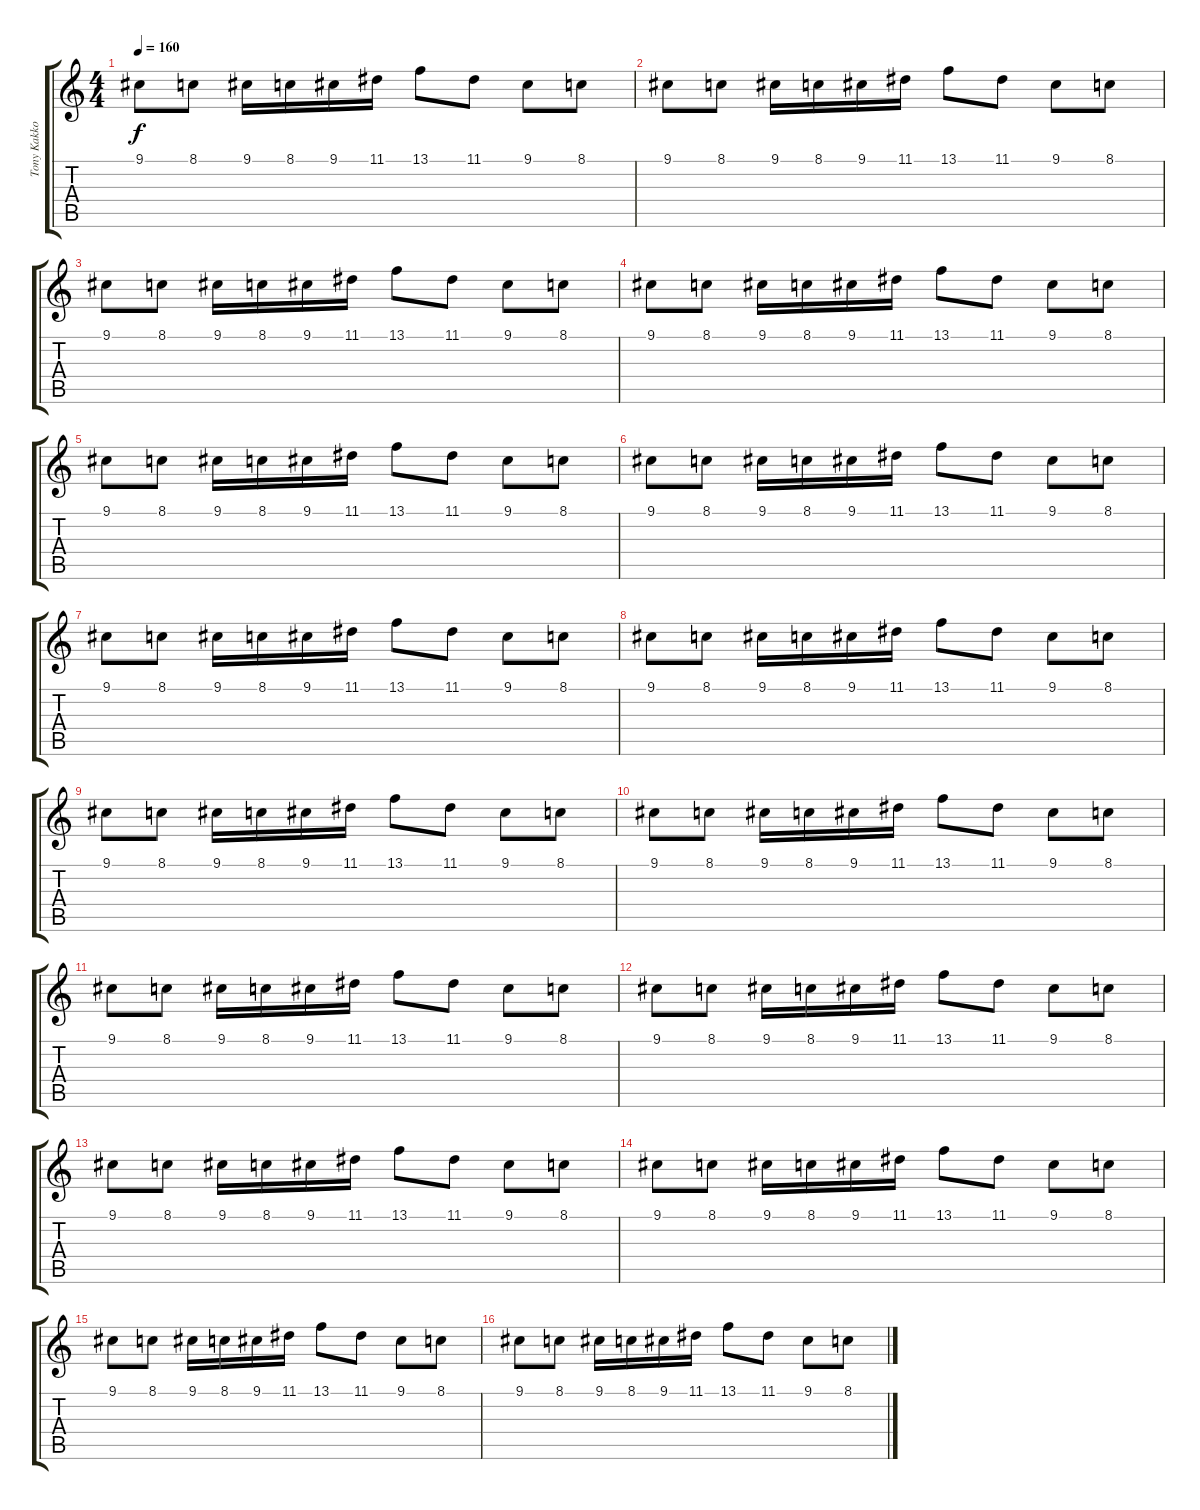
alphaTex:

\track ("Tony Kakko" "Tony Kakko") {instrument harpsichord}
\staff {score tabs}
\tuning (E4 B3 G3 D3 A2 E2) {hide}
\ts (4 4)
\tempo 160
\clef g2
\ks c
9.1.8{dy f} 8.1.8 9.1.16 8.1.16 9.1.16 11.1.16 13.1.8 11.1.8 9.1.8 8.1.8 |
9.1.8 8.1.8 9.1.16 8.1.16 9.1.16 11.1.16 13.1.8 11.1.8 9.1.8 8.1.8 |
9.1.8 8.1.8 9.1.16 8.1.16 9.1.16 11.1.16 13.1.8 11.1.8 9.1.8 8.1.8 |
9.1.8 8.1.8 9.1.16 8.1.16 9.1.16 11.1.16 13.1.8 11.1.8 9.1.8 8.1.8 |
9.1.8 8.1.8 9.1.16 8.1.16 9.1.16 11.1.16 13.1.8 11.1.8 9.1.8 8.1.8 |
9.1.8{instrument harpsichord} 8.1.8 9.1.16 8.1.16 9.1.16 11.1.16 13.1.8 11.1.8 9.1.8 8.1.8 |
9.1.8 8.1.8 9.1.16 8.1.16 9.1.16 11.1.16 13.1.8 11.1.8 9.1.8 8.1.8 |
9.1.8 8.1.8 9.1.16 8.1.16 9.1.16 11.1.16 13.1.8 11.1.8 9.1.8 8.1.8 |
9.1.8 8.1.8 9.1.16 8.1.16 9.1.16 11.1.16 13.1.8 11.1.8 9.1.8 8.1.8 |
9.1.8 8.1.8 9.1.16 8.1.16 9.1.16 11.1.16 13.1.8 11.1.8 9.1.8 8.1.8 |
9.1.8 8.1.8 9.1.16 8.1.16 9.1.16 11.1.16 13.1.8 11.1.8 9.1.8 8.1.8 |
9.1.8 8.1.8 9.1.16 8.1.16 9.1.16 11.1.16 13.1.8 11.1.8 9.1.8 8.1.8 |
9.1.8 8.1.8 9.1.16 8.1.16 9.1.16 11.1.16 13.1.8 11.1.8 9.1.8 8.1.8 |
9.1.8{instrument harpsichord} 8.1.8 9.1.16 8.1.16 9.1.16 11.1.16 13.1.8 11.1.8 9.1.8 8.1.8 |
9.1.8 8.1.8 9.1.16 8.1.16 9.1.16 11.1.16 13.1.8 11.1.8 9.1.8 8.1.8 |
9.1.8 8.1.8 9.1.16 8.1.16 9.1.16 11.1.16 13.1.8 11.1.8 9.1.8 8.1.8
